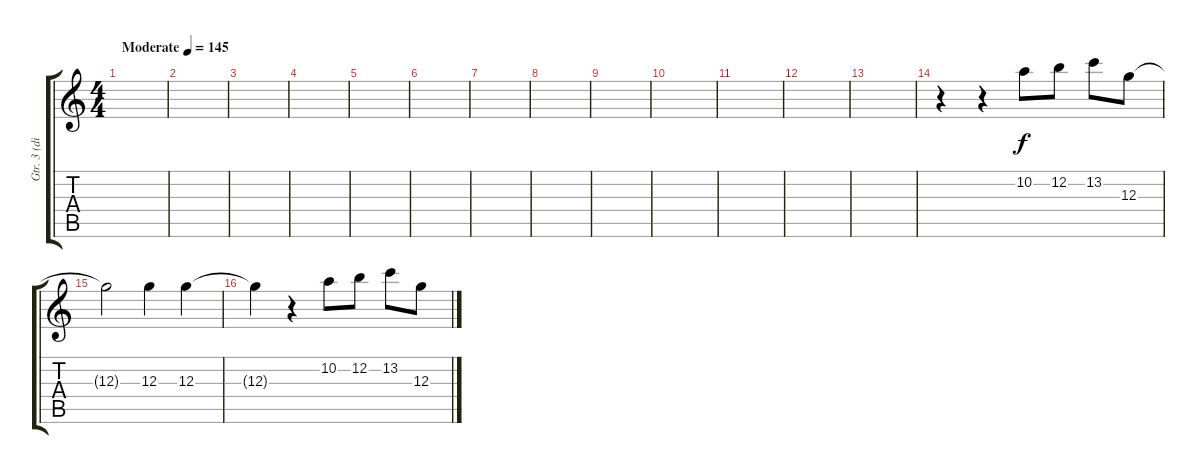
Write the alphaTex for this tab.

\track ("Gtr. 3 (dist.)" "Gtr. 3 (di") {instrument overdrivenguitar}
\staff {score tabs}
\tuning (E4 B3 G3 D3 A2 E2) {hide}
\ts (4 4)
\tempo (145 "Moderate")
\clef g2
\ks c
|
|
|
|
|
|
|
|
|
|
|
|
|
r.4 r.4 10.2.8 12.2.8 13.2.8 12.3.8 |
12.3{t}.2 12.3.4 12.3.4 |
12.3{t}.4 r.4 10.2.8 12.2.8 13.2.8 12.3.8
